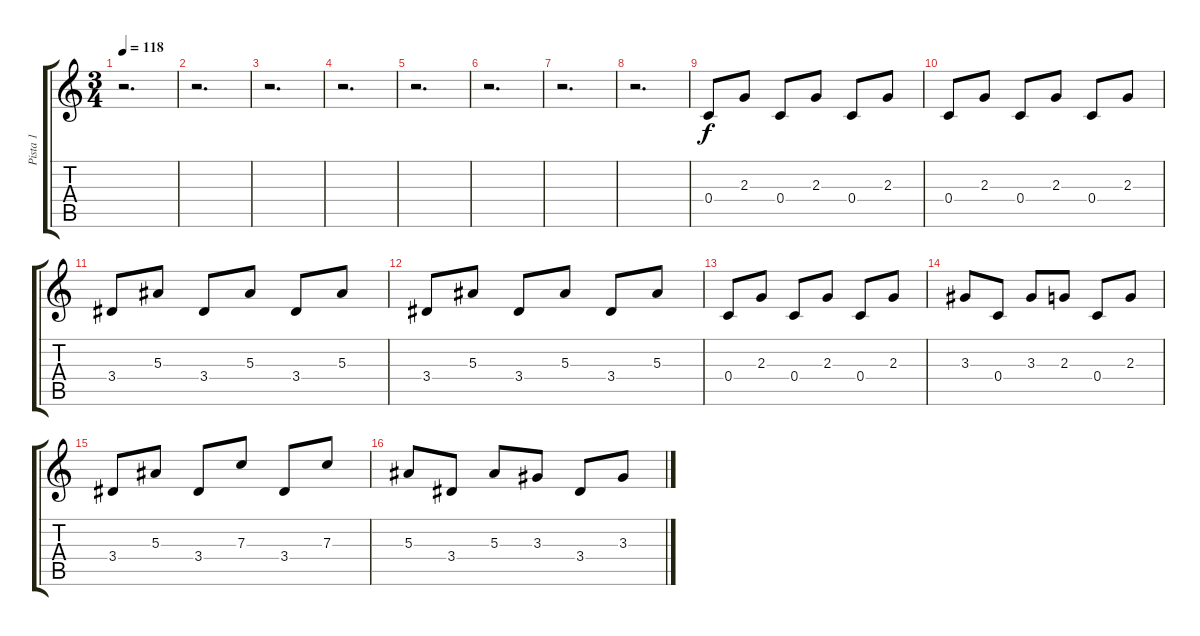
\track ("Pista 1" "Pista 1") {instrument acousticguitarsteel}
\staff {score tabs}
\tuning (D4 A3 F3 C3 G2 C2) {hide}
\ts (3 4)
\tempo 118
\clef g2
\ks c
r.2{d dy f} |
r.2{d} |
r.2{d} |
r.2{d} |
r.2{d} |
r.2{d} |
r.2{d} |
r.2{d} |
0.4.8 2.3.8 0.4.8 2.3.8 0.4.8 2.3.8 |
0.4.8 2.3.8 0.4.8 2.3.8 0.4.8 2.3.8 |
3.4.8 5.3.8 3.4.8 5.3.8 3.4.8 5.3.8 |
3.4.8 5.3.8 3.4.8 5.3.8 3.4.8 5.3.8 |
0.4.8 2.3.8 0.4.8 2.3.8 0.4.8 2.3.8 |
3.3.8 0.4.8 3.3.8 2.3.8 0.4.8 2.3.8 |
3.4.8 5.3.8 3.4.8 7.3.8 3.4.8 7.3.8 |
5.3.8 3.4.8 5.3.8 3.3.8 3.4.8 3.3.8
